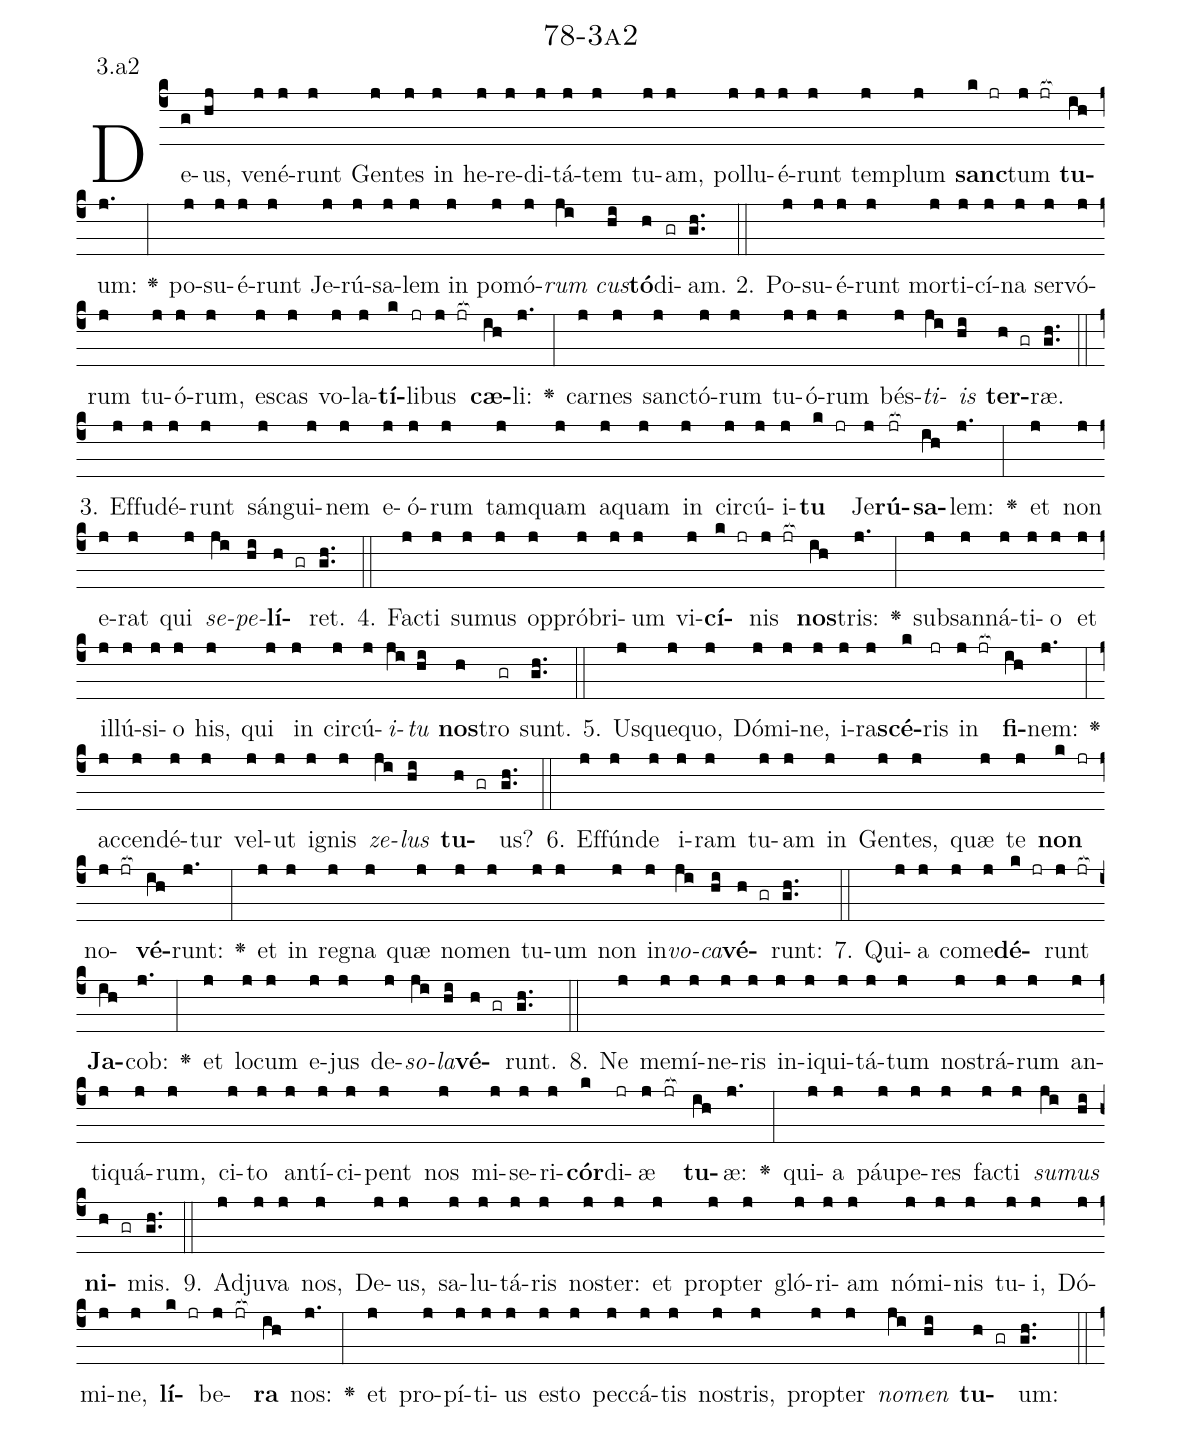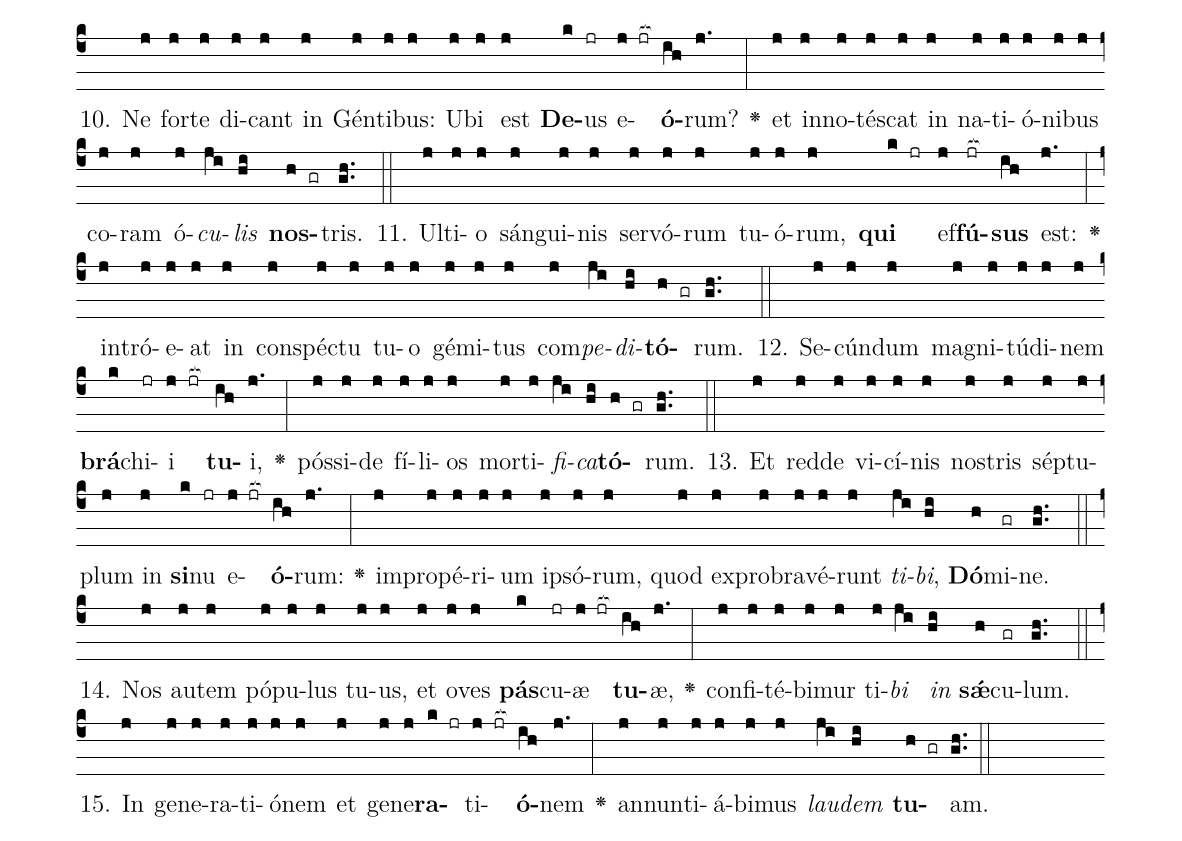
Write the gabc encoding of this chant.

name: 78-3a2;
annotation: 3.a2;
%%
(c4)De(g)us,(hj) ve(j)né(j)runt(j) Gen(j)tes(j) in(j) he(j)re(j)di(j)tá(j)tem(j) tu(j)am,(j) pol(j)lu(j)é(j)runt(j) tem(j)plum(j) <b>sanc</b>(k jr)tum(j jr[ocb:1{]) <b>tu</b>(ih[ocb:0}])um:(j.) <v>\greheightstar</v>(:) po(j)su(j)é(j)runt(j) Je(j)rú(j)sa(j)lem(j) in(j) po(j)mó(j)<i>rum</i>(ji) <i>cus</i>(hi)<b>tó</b>(h)di(gr)am.(gh..) (::)
2. Po(j)su(j)é(j)runt(j) mor(j)ti(j)cí(j)na(j) ser(j)vó(j)rum(j) tu(j)ó(j)rum,(j) es(j)cas(j) vo(j)la(j)<b>tí</b>(k)li(jr)bus(j jr[ocb:1{]) <b>cæ</b>(ih[ocb:0}])li:(j.) <v>\greheightstar</v>(:) car(j)nes(j) sanc(j)tó(j)rum(j) tu(j)ó(j)rum(j) bés(j)<i>ti</i>(ji)<i>is</i>(hi) <b>ter</b>(h gr)ræ.(gh..) (::)
3. Ef(j)fu(j)dé(j)runt(j) sán(j)gui(j)nem(j) e(j)ó(j)rum(j) tam(j)quam(j) a(j)quam(j) in(j) cir(j)cú(j)i(j)<b>tu</b>(k jr) Je(j)<b>rú</b>(jr[ocb:1{])<b>sa</b>(ih[ocb:0}])lem:(j.) <v>\greheightstar</v>(:) et(j) non(j) e(j)rat(j) qui(j) <i>se</i>(ji)<i>pe</i>(hi)<b>lí</b>(h gr)ret.(gh..) (::)
4. Fac(j)ti(j) su(j)mus(j) op(j)pró(j)bri(j)um(j) vi(j)<b>cí</b>(k jr)nis(j jr[ocb:1{]) <b>nos</b>(ih[ocb:0}])tris:(j.) <v>\greheightstar</v>(:) sub(j)san(j)ná(j)ti(j)o(j) et(j) il(j)lú(j)si(j)o(j) his,(j) qui(j) in(j) cir(j)cú(j)<i>i</i>(ji)<i>tu</i>(hi) <b>nos</b>(h)tro(gr) sunt.(gh..) (::)
5. Us(j)que(j)quo,(j) Dó(j)mi(j)ne,(j) i(j)ra(j)<b>scé</b>(k)ris(jr) in(j jr[ocb:1{]) <b>fi</b>(ih[ocb:0}])nem:(j.) <v>\greheightstar</v>(:) ac(j)cen(j)dé(j)tur(j) vel(j)ut(j) i(j)gnis(j) <i>ze</i>(ji)<i>lus</i>(hi) <b>tu</b>(h gr)us?(gh..) (::)
6. Ef(j)fún(j)de(j) i(j)ram(j) tu(j)am(j) in(j) Gen(j)tes,(j) quæ(j) te(j) <b>non</b>(k jr) no(j jr[ocb:1{])<b>vé</b>(ih[ocb:0}])runt:(j.) <v>\greheightstar</v>(:) et(j) in(j) re(j)gna(j) quæ(j) no(j)men(j) tu(j)um(j) non(j) in(j)<i>vo</i>(ji)<i>ca</i>(hi)<b>vé</b>(h gr)runt:(gh..) (::)
7. Qui(j)a(j) com(j)e(j)<b>dé</b>(k jr)runt(j jr[ocb:1{]) <b>Ja</b>(ih[ocb:0}])cob:(j.) <v>\greheightstar</v>(:) et(j) lo(j)cum(j) e(j)jus(j) de(j)<i>so</i>(ji)<i>la</i>(hi)<b>vé</b>(h gr)runt.(gh..) (::)
8. Ne(j) me(j)mí(j)ne(j)ris(j) in(j)i(j)qui(j)tá(j)tum(j) nos(j)trá(j)rum(j) an(j)ti(j)quá(j)rum,(j) ci(j)to(j) an(j)tí(j)ci(j)pent(j) nos(j) mi(j)se(j)ri(j)<b>cór</b>(k)di(jr)æ(j jr[ocb:1{]) <b>tu</b>(ih[ocb:0}])æ:(j.) <v>\greheightstar</v>(:) qui(j)a(j) páu(j)pe(j)res(j) fac(j)ti(j) <i>su</i>(ji)<i>mus</i>(hi) <b>ni</b>(h gr)mis.(gh..) (::)
9. Ad(j)ju(j)va(j) nos,(j) De(j)us,(j) sa(j)lu(j)tá(j)ris(j) nos(j)ter:(j) et(j) prop(j)ter(j) gló(j)ri(j)am(j) nó(j)mi(j)nis(j) tu(j)i,(j) Dó(j)mi(j)ne,(j) <b>lí</b>(k jr)be(j jr[ocb:1{])<b>ra</b>(ih[ocb:0}]) nos:(j.) <v>\greheightstar</v>(:) et(j) pro(j)pí(j)ti(j)us(j) es(j)to(j) pec(j)cá(j)tis(j) nos(j)tris,(j) prop(j)ter(j) <i>no</i>(ji)<i>men</i>(hi) <b>tu</b>(h gr)um:(gh..) (::)
10. Ne(j) for(j)te(j) di(j)cant(j) in(j) Gén(j)ti(j)bus:(j) U(j)bi(j) est(j) <b>De</b>(k)us(jr) e(j jr[ocb:1{])<b>ó</b>(ih[ocb:0}])rum?(j.) <v>\greheightstar</v>(:) et(j) in(j)no(j)tés(j)cat(j) in(j) na(j)ti(j)ó(j)ni(j)bus(j) co(j)ram(j) ó(j)<i>cu</i>(ji)<i>lis</i>(hi) <b>nos</b>(h gr)tris.(gh..) (::)
11. Ul(j)ti(j)o(j) sán(j)gui(j)nis(j) ser(j)vó(j)rum(j) tu(j)ó(j)rum,(j) <b>qui</b>(k jr) ef(j)<b>fú</b>(jr[ocb:1{])<b>sus</b>(ih[ocb:0}]) est:(j.) <v>\greheightstar</v>(:) in(j)tró(j)e(j)at(j) in(j) con(j)spéc(j)tu(j) tu(j)o(j) gé(j)mi(j)tus(j) com(j)<i>pe</i>(ji)<i>di</i>(hi)<b>tó</b>(h gr)rum.(gh..) (::)
12. Se(j)cún(j)dum(j) ma(j)gni(j)tú(j)di(j)nem(j) <b>brá</b>(k)chi(jr)i(j jr[ocb:1{]) <b>tu</b>(ih[ocb:0}])i,(j.) <v>\greheightstar</v>(:) pós(j)si(j)de(j) fí(j)li(j)os(j) mor(j)ti(j)<i>fi</i>(ji)<i>ca</i>(hi)<b>tó</b>(h gr)rum.(gh..) (::)
13. Et(j) red(j)de(j) vi(j)cí(j)nis(j) nos(j)tris(j) sép(j)tu(j)plum(j) in(j) <b>si</b>(k)nu(jr) e(j jr[ocb:1{])<b>ó</b>(ih[ocb:0}])rum:(j.) <v>\greheightstar</v>(:) im(j)pro(j)pé(j)ri(j)um(j) ip(j)só(j)rum,(j) quod(j) ex(j)pro(j)bra(j)vé(j)runt(j) <i>ti</i>(ji)<i>bi</i>,(hi) <b>Dó</b>(h)mi(gr)ne.(gh..) (::)
14. Nos(j) au(j)tem(j) pó(j)pu(j)lus(j) tu(j)us,(j) et(j) o(j)ves(j) <b>pás</b>(k)cu(jr)æ(j jr[ocb:1{]) <b>tu</b>(ih[ocb:0}])æ,(j.) <v>\greheightstar</v>(:) con(j)fi(j)té(j)bi(j)mur(j) ti(j)<i>bi</i>(ji) <i>in</i>(hi) <b>sǽ</b>(h)cu(gr)lum.(gh..) (::)
15. In(j) ge(j)ne(j)ra(j)ti(j)ó(j)nem(j) et(j) ge(j)ne(j)<b>ra</b>(k jr)ti(j jr[ocb:1{])<b>ó</b>(ih[ocb:0}])nem(j.) <v>\greheightstar</v>(:) an(j)nun(j)ti(j)á(j)bi(j)mus(j) <i>lau</i>(ji)<i>dem</i>(hi) <b>tu</b>(h gr)am.(gh..) (::)
